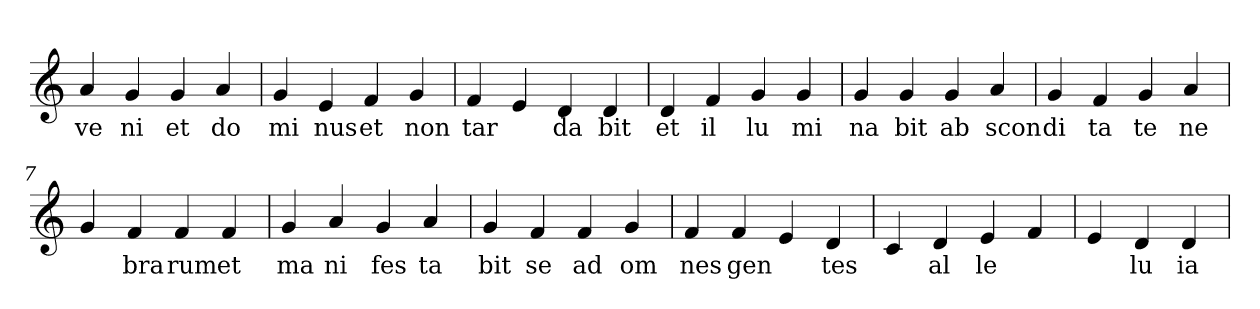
**kern	**text
*part1	*part1
*staff1	*staff1
*clefG2	*
=1	=1
4a	ve
4g	ni
4g	et
4a	do
=2	=2
4g	mi
4e	nus
4f	et
4g	non
=3	=3
4f	tar
4e	.
4d	da
4d	bit
=4	=4
4d	et
4f	il
4g	lu
4g	mi
=5	=5
4g	na
4g	bit
4g	ab
4a	scon
=6	=6
4g	di
4f	ta
4g	te
4a	ne
=7	=7
4g	.
4f	bra
4f	rum
4f	et
=8	=8
4g	ma
4a	ni
4g	fes
4a	ta
=9	=9
4g	bit
4f	se
4f	ad
4g	om
=10	=10
4f	nes
4f	gen
4e	.
4d	tes
=11	=11
4c	.
4d	al
4e	le
4f	.
=12	=12
4e	.
4d	lu
4d	ia
=	=
*-	*-
